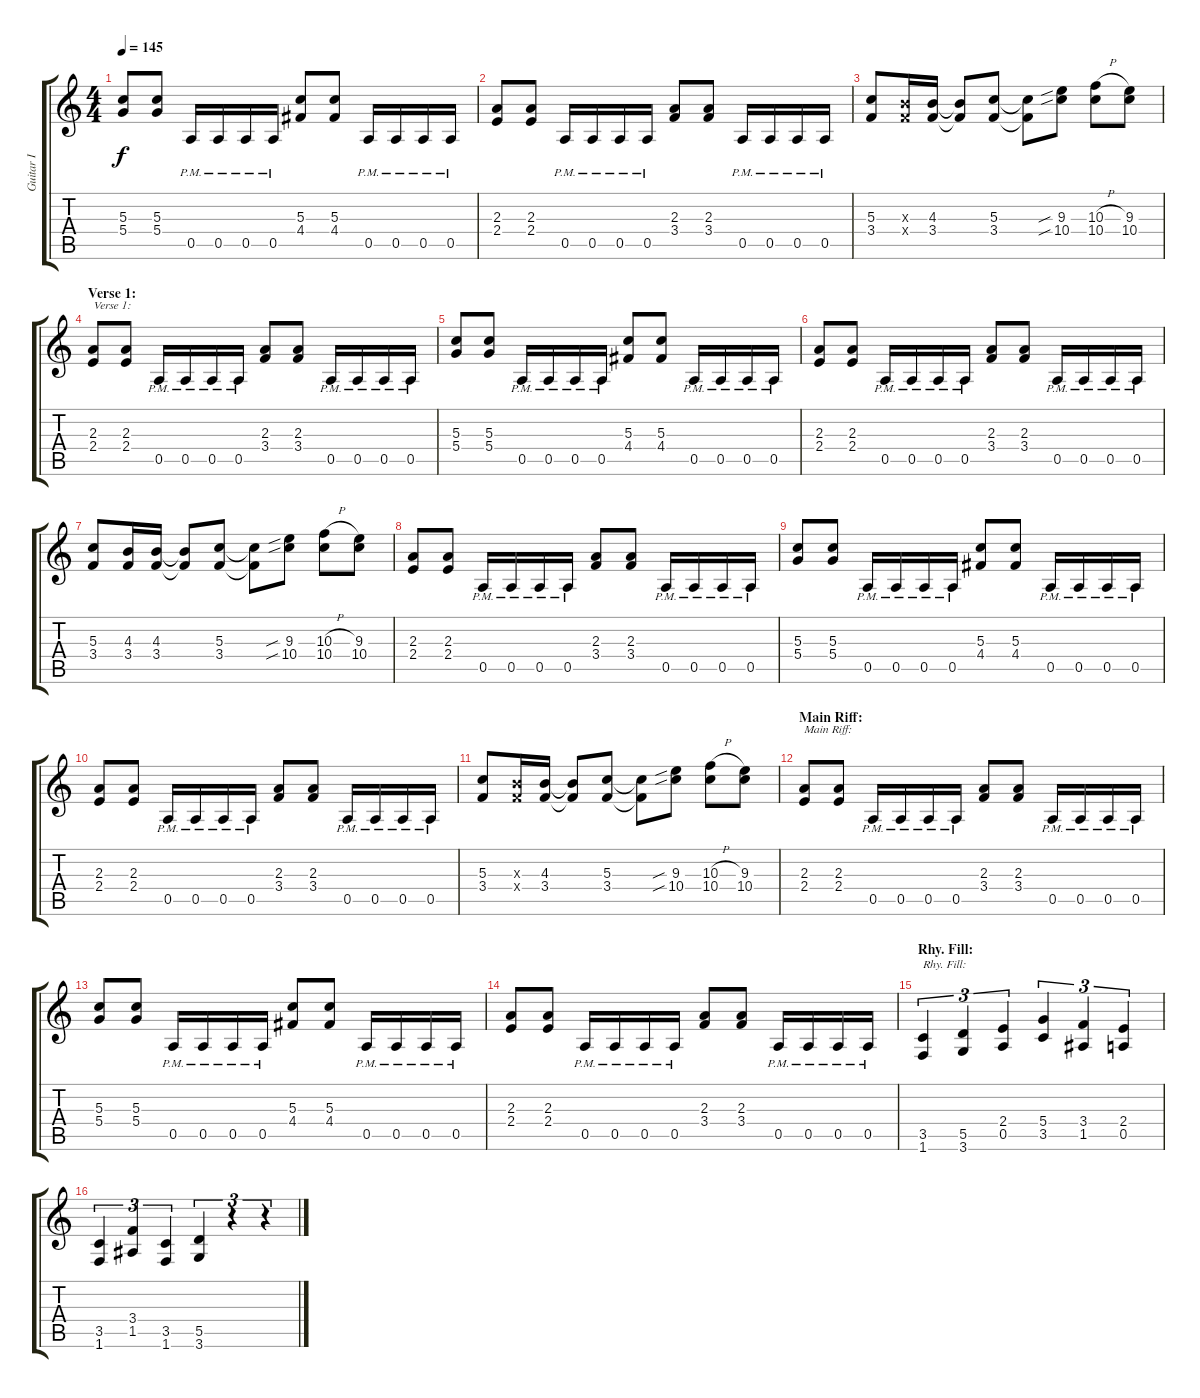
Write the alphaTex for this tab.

\track ("Guitar I" "Guitar I") {instrument distortionguitar}
\staff {score tabs}
\tuning (E4 B3 G3 D3 A2 E2) {hide}
\ts (4 4)
\tempo 145
\clef g2
\ks c
(5.3 5.4).8{dy f} (5.3 5.4).8 0.5{pm}.16 0.5{pm}.16 0.5{pm}.16 0.5{pm}.16 (5.3 4.4).8 (5.3 4.4).8 0.5{pm}.16 0.5{pm}.16 0.5{pm}.16 0.5{pm}.16 |
(2.3 2.4).8 (2.3 2.4).8 0.5{pm}.16 0.5{pm}.16 0.5{pm}.16 0.5{pm}.16 (2.3 3.4).8 (2.3 3.4).8 0.5{pm}.16 0.5{pm}.16 0.5{pm}.16 0.5{pm}.16 |
(5.3 3.4).8 (4.3{x} 3.4{x}).16 (4.3 3.4).16 (4.3{t} 3.4{t}).8 (5.3 3.4).8 (5.3{t} 3.4{t}).8 (9.3{sib} 10.4{sib}).8 (10.3{h} 10.4).8 (9.3 10.4).8 |
\section ("" "Verse 1:")
(2.3 2.4).8{txt "Verse 1:"} (2.3 2.4).8 0.5{pm}.16 0.5{pm}.16 0.5{pm}.16 0.5{pm}.16 (2.3 3.4).8 (2.3 3.4).8 0.5{pm}.16 0.5{pm}.16 0.5{pm}.16 0.5{pm}.16 |
(5.3 5.4).8 (5.3 5.4).8 0.5{pm}.16 0.5{pm}.16 0.5{pm}.16 0.5{pm}.16 (5.3 4.4).8 (5.3 4.4).8 0.5{pm}.16 0.5{pm}.16 0.5{pm}.16 0.5{pm}.16 |
(2.3 2.4).8 (2.3 2.4).8 0.5{pm}.16 0.5{pm}.16 0.5{pm}.16 0.5{pm}.16 (2.3 3.4).8 (2.3 3.4).8 0.5{pm}.16 0.5{pm}.16 0.5{pm}.16 0.5{pm}.16 |
(5.3 3.4).8 (4.3 3.4).16 (4.3 3.4).16 (4.3{t} 3.4{t}).8 (5.3 3.4).8 (5.3{t} 3.4{t}).8 (9.3{sib} 10.4{sib}).8 (10.3{h} 10.4).8 (9.3 10.4).8 |
(2.3 2.4).8 (2.3 2.4).8 0.5{pm}.16 0.5{pm}.16 0.5{pm}.16 0.5{pm}.16 (2.3 3.4).8 (2.3 3.4).8 0.5{pm}.16 0.5{pm}.16 0.5{pm}.16 0.5{pm}.16 |
(5.3 5.4).8 (5.3 5.4).8 0.5{pm}.16 0.5{pm}.16 0.5{pm}.16 0.5{pm}.16 (5.3 4.4).8 (5.3 4.4).8 0.5{pm}.16 0.5{pm}.16 0.5{pm}.16 0.5{pm}.16 |
(2.3 2.4).8 (2.3 2.4).8 0.5{pm}.16 0.5{pm}.16 0.5{pm}.16 0.5{pm}.16 (2.3 3.4).8 (2.3 3.4).8 0.5{pm}.16 0.5{pm}.16 0.5{pm}.16 0.5{pm}.16 |
(5.3 3.4).8 (4.3{x} 3.4{x}).16 (4.3 3.4).16 (4.3{t} 3.4{t}).8 (5.3 3.4).8 (5.3{t} 3.4{t}).8 (9.3{sib} 10.4{sib}).8 (10.3{h} 10.4).8 (9.3 10.4).8 |
\section ("" "Main Riff:")
(2.3 2.4).8{txt "Main Riff:"} (2.3 2.4).8 0.5{pm}.16 0.5{pm}.16 0.5{pm}.16 0.5{pm}.16 (2.3 3.4).8 (2.3 3.4).8 0.5{pm}.16 0.5{pm}.16 0.5{pm}.16 0.5{pm}.16 |
(5.3 5.4).8 (5.3 5.4).8 0.5{pm}.16 0.5{pm}.16 0.5{pm}.16 0.5{pm}.16 (5.3 4.4).8 (5.3 4.4).8 0.5{pm}.16 0.5{pm}.16 0.5{pm}.16 0.5{pm}.16 |
(2.3 2.4).8 (2.3 2.4).8 0.5{pm}.16 0.5{pm}.16 0.5{pm}.16 0.5{pm}.16 (2.3 3.4).8 (2.3 3.4).8 0.5{pm}.16 0.5{pm}.16 0.5{pm}.16 0.5{pm}.16 |
\section ("" "Rhy. Fill:")
(3.5 1.6).4{tu (3 2) txt "Rhy. Fill:"} (5.5 3.6).4{tu (3 2)} (2.4 0.5).4{tu (3 2)} (5.4 3.5).4{tu (3 2)} (3.4 1.5).4{tu (3 2)} (2.4 0.5).4{tu (3 2)} |
(3.5 1.6).4{tu (3 2)} (3.4 1.5).4{tu (3 2)} (3.5 1.6).4{tu (3 2)} (5.5 3.6).4{tu (3 2)} r.4{tu (3 2)} r.4{tu (3 2)}
